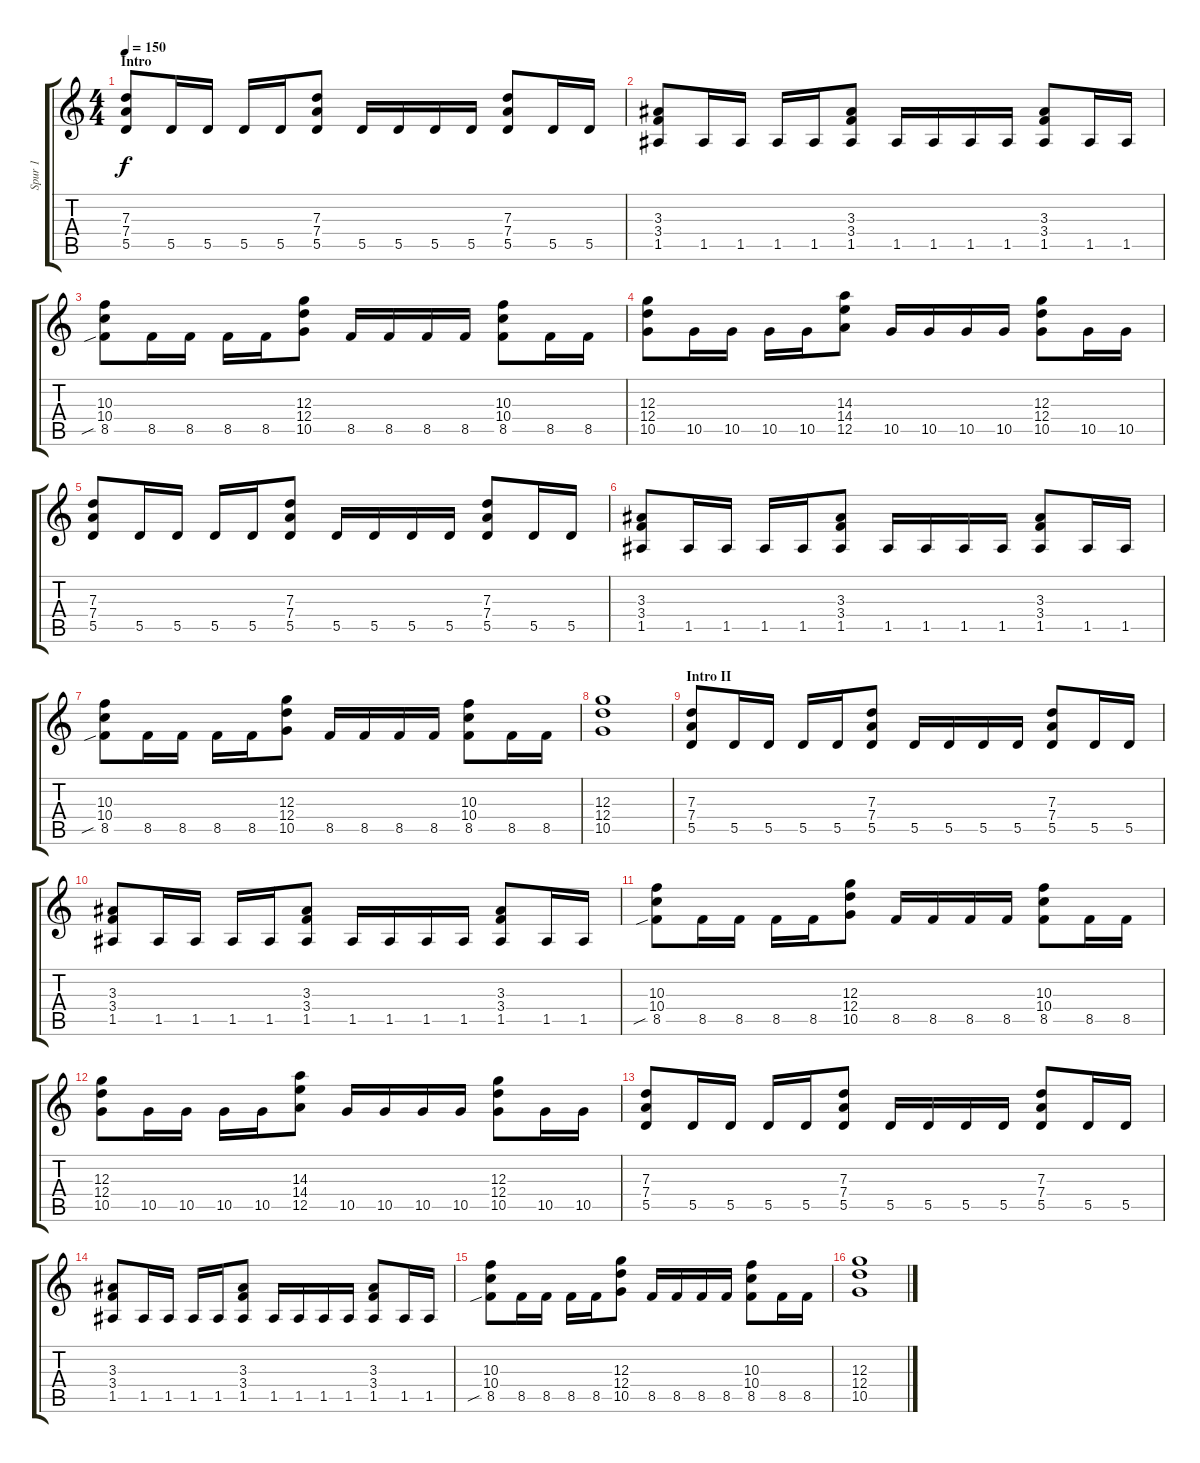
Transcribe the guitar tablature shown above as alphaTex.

\track ("Spur 1" "Spur 1") {instrument distortionguitar}
\staff {score tabs}
\tuning (E4 B3 G3 D3 A2 E2) {hide}
\ts (4 4)
\section ("" "Intro")
\tempo 150
\clef g2
\ks c
(7.3 7.4 5.5).8{dy f instrument distortionguitar} 5.5.16 5.5.16 5.5.16 5.5.16 (7.3 7.4 5.5).8 5.5.16 5.5.16 5.5.16 5.5.16 (7.3 7.4 5.5).8 5.5.16 5.5.16 |
(3.3 3.4 1.5).8 1.5.16 1.5.16 1.5.16 1.5.16 (3.3 3.4 1.5).8 1.5.16 1.5.16 1.5.16 1.5.16 (3.3 3.4 1.5).8 1.5.16 1.5.16 |
(10.3 10.4 8.5{sib}).8 8.5.16 8.5.16 8.5.16 8.5.16 (12.3 12.4 10.5).8 8.5.16 8.5.16 8.5.16 8.5.16 (10.3 10.4 8.5).8 8.5.16 8.5.16 |
(12.3 12.4 10.5).8 10.5.16 10.5.16 10.5.16 10.5.16 (14.3 14.4 12.5).8 10.5.16 10.5.16 10.5.16 10.5.16 (12.3 12.4 10.5).8 10.5.16 10.5.16 |
(7.3 7.4 5.5).8 5.5.16 5.5.16 5.5.16 5.5.16 (7.3 7.4 5.5).8 5.5.16 5.5.16 5.5.16 5.5.16 (7.3 7.4 5.5).8 5.5.16 5.5.16 |
(3.3 3.4 1.5).8 1.5.16 1.5.16 1.5.16 1.5.16 (3.3 3.4 1.5).8 1.5.16 1.5.16 1.5.16 1.5.16 (3.3 3.4 1.5).8 1.5.16 1.5.16 |
(10.3 10.4 8.5{sib}).8 8.5.16 8.5.16 8.5.16 8.5.16 (12.3 12.4 10.5).8 8.5.16 8.5.16 8.5.16 8.5.16 (10.3 10.4 8.5).8 8.5.16 8.5.16 |
(12.3 12.4 10.5).1 |
\section ("" "Intro II")
(7.3 7.4 5.5).8 5.5.16 5.5.16 5.5.16 5.5.16 (7.3 7.4 5.5).8 5.5.16 5.5.16 5.5.16 5.5.16 (7.3 7.4 5.5).8 5.5.16 5.5.16 |
(3.3 3.4 1.5).8 1.5.16 1.5.16 1.5.16 1.5.16 (3.3 3.4 1.5).8 1.5.16 1.5.16 1.5.16 1.5.16 (3.3 3.4 1.5).8 1.5.16 1.5.16 |
(10.3 10.4 8.5{sib}).8 8.5.16 8.5.16 8.5.16 8.5.16 (12.3 12.4 10.5).8 8.5.16 8.5.16 8.5.16 8.5.16 (10.3 10.4 8.5).8 8.5.16 8.5.16 |
(12.3 12.4 10.5).8 10.5.16 10.5.16 10.5.16 10.5.16 (14.3 14.4 12.5).8 10.5.16 10.5.16 10.5.16 10.5.16 (12.3 12.4 10.5).8 10.5.16 10.5.16 |
(7.3 7.4 5.5).8 5.5.16 5.5.16 5.5.16 5.5.16 (7.3 7.4 5.5).8 5.5.16 5.5.16 5.5.16 5.5.16 (7.3 7.4 5.5).8 5.5.16 5.5.16 |
(3.3 3.4 1.5).8 1.5.16 1.5.16 1.5.16 1.5.16 (3.3 3.4 1.5).8 1.5.16 1.5.16 1.5.16 1.5.16 (3.3 3.4 1.5).8 1.5.16 1.5.16 |
(10.3 10.4 8.5{sib}).8 8.5.16 8.5.16 8.5.16 8.5.16 (12.3 12.4 10.5).8 8.5.16 8.5.16 8.5.16 8.5.16 (10.3 10.4 8.5).8 8.5.16 8.5.16 |
(12.3 12.4 10.5).1
